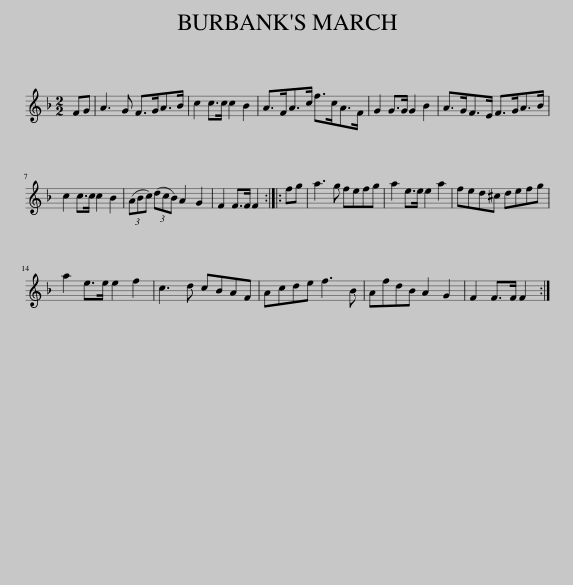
X:1
L:1/8
M:2/2
I:linebreak $
K:F
V:1 treble
V:1
 FG | A3 G F>GA>B | c2 c>c c2 B2 | A>FA>c f>cA>F | G2 G>G G2 B2 | %5
 A>GF>E F>GA>B |$ c2 c>c c2 B2 | (3(ABc) (3(dcB) A2 G2 | F2 F>F F2 :: fg | %10
 a3 g fefg | a2 e>e e2 a2 | fed^c defg |$ a2 e>e e2 f2 | c3 d cBAF | %15
 Acde f3 B | AfdB A2 G2 | F2 F>F F2 :| %18
